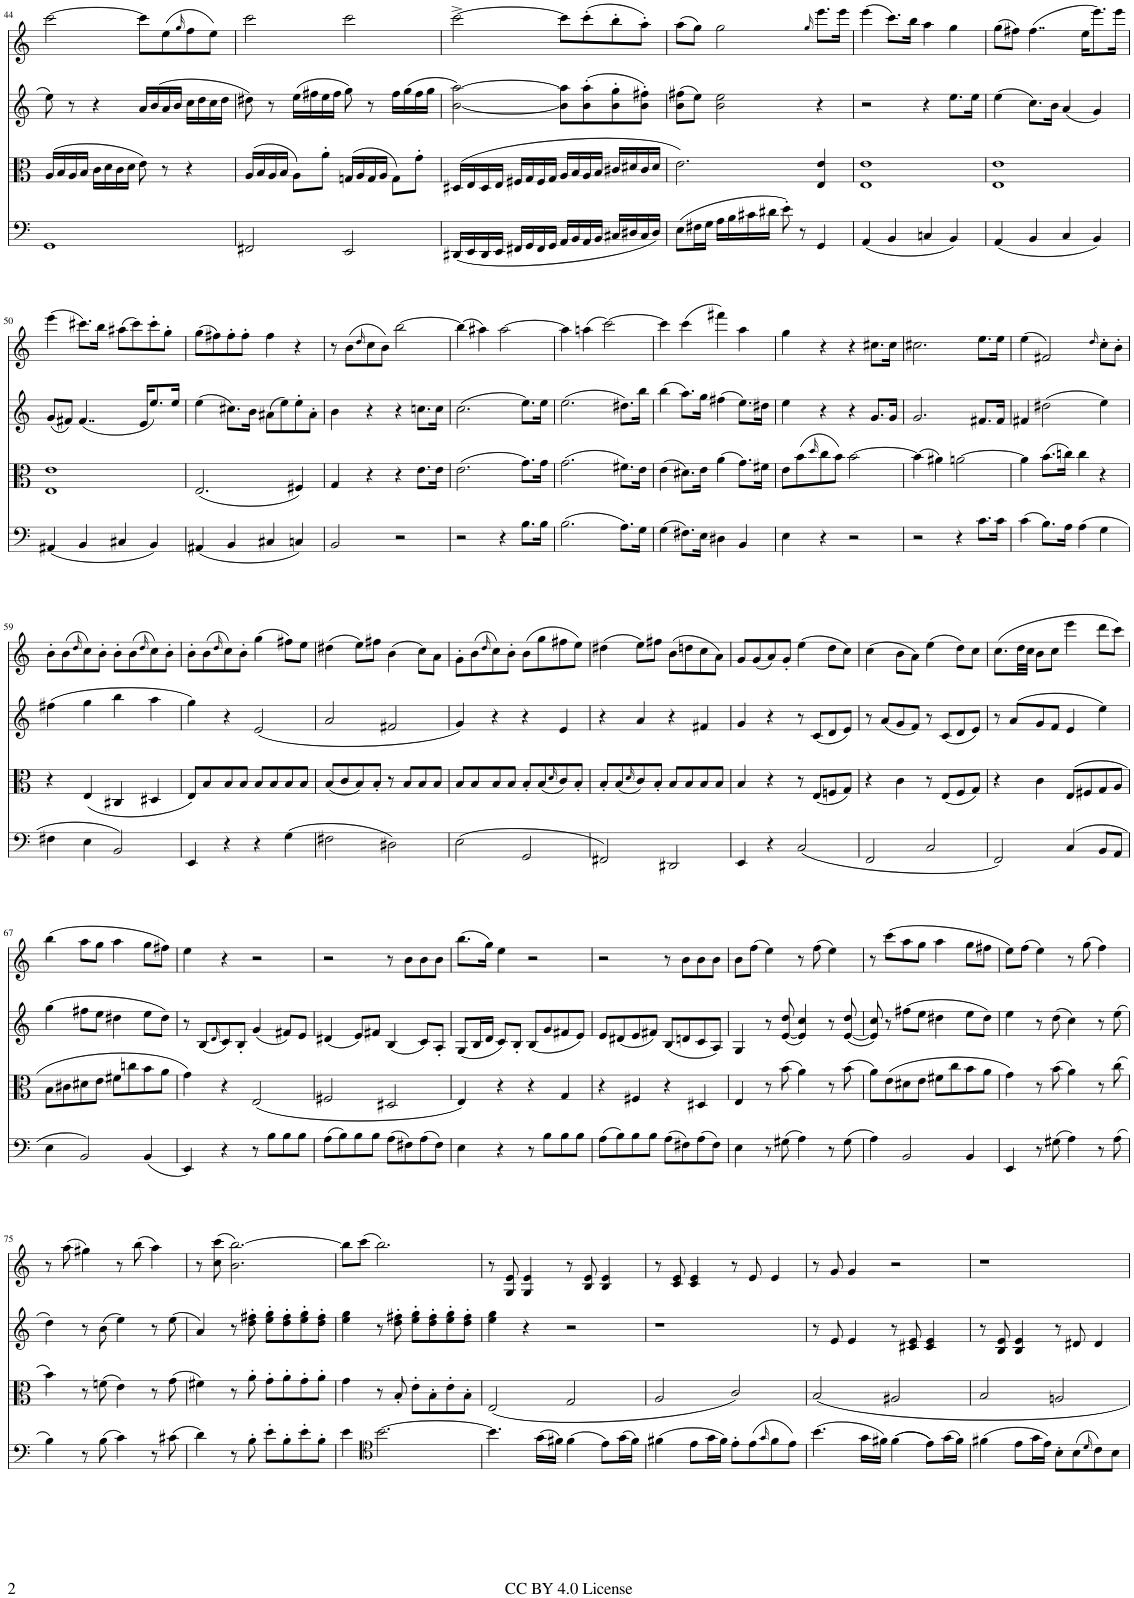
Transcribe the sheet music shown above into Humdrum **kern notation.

**kern	**kern	**kern	**kern
*part4	*part3	*part2	*part1
*staff4	*staff3	*staff2	*staff1
*I"Cello	*I"Viola	*I"Violin II	*I"Violin I
*	*I'Vla	*I'Vln	*I'Vln
!!LO:PB:g=z
*clefF4	*clefC3	*clefG2	*clefG2
*k[]	*k[]	*k[]	*k[]
*M4/4	*M4/4	*M4/4	*M4/4
*met(c)	*met(c)	*met(c)	*met(c)
=44	=44	=44	=44
1GG	(16A/LL	8ee\	[2ccc\
.	16B/	.	.
.	16A/	8r	.
.	16B/JJ	.	.
.	16c\LL	4r	.
.	16d\	.	.
.	16c\	.	.
.	16d\JJ	.	.
.	8e\)	16a/LL	8ccc\L]
.	.	(16b/	.
.	8r	16a/	(8ee\
.	.	16b/JJ	.
.	.	.	16qgg/
.	4r	16cc\LL	8ff\
.	.	16dd\	.
.	.	16cc\	8ee\J)
.	.	16dd\JJ	.
=45	=45	=45	=45
2FF#X/	(16A/LL	8dd#X\)	2ccc\
.	16B/	.	.
.	16A/	8r	.
.	16B/JJ	.	.
.	8A\L)	(16ee\LL	.
.	.	16ff#X\	.
.	8a'\J	16ee\	.
.	.	16ff#\JJ	.
2EE/	(16Gn/LL	8gg\)	2ccc\
.	16A/	.	.
.	16G/	8r	.
.	16A/JJ	.	.
.	8G\L)	16ff#\LL	.
.	.	(16gg\	.
.	8g'\J	16ff#\	.
.	.	16gg\JJ	.
=46	=46	=46	=46
(16DD#X/LL	(16D#X/LL	[2b\ [2aa\)	[2ccc^\
16EE/	16E/	.	.
16DD#/	16D#/	.	.
16EE/JJ	16E/JJ	.	.
16FF#X/LL	16F#X/LL	.	.
16GG/	16G/	.	.
16FF#/	16F#/	.	.
16GG/JJ	16G/JJ	.	.
16AA/LL	16A/LL	8b\] 8aa\]L	8ccc\L]
16BB/	16B/	.	.
16AA/	16A/	(8b\' 8aa\'	(8ccc'\
16BB/JJ	16B/JJ	.	.
16C#X/LL	16c#X/LL	8b\' 8gg\'	8bb'\
16D#X/	16d#X/	.	.
16C#/	16c#/	8b\' 8ff#X\'J)	8aa'\J)
16D#/JJ)	16d#/JJ	.	.
=47	=47	=47	=47
(8E\L	2.e\)	(8b\ 8ff#X\L	(8aa\L
16F#X\L	.	8ee\J)	8gg\J)
16G\JJ	.	.	.
16A\LL	.	2b\ 2ee\	2gg\
16B\	.	.	.
16c#X\	.	.	.
16d#X\JJ	.	.	.
8e'\)	.	.	.
8r	.	.	.
.	.	.	16qgg/
4GG/	4E/ 4e/	4r	8.eee\L
.	.	.	16eee\Jk
=48	=48	=48	=48
(4AA/	1E 1e	2r	(4eee\
4BB/	.	.	8.ccc\L)
.	.	.	16bb\Jk
4Cn/	.	4r	4aa\
4BB/)	.	8.ee\L	4gg\
.	.	16ee\Jk	.
=49	=49	=49	=49
(4AA/	1E 1e	(4ee\	(8gg\L
.	.	.	8ff#X\J)
4BB/	.	8.cc\L)	(4..ff#\
.	.	16b\Jk	.
4C/	.	(4a/	.
.	.	.	16ee\KL
4BB/)	.	4g/)	8.eee\)
.	.	.	16eee\Jk
!!LO:LB:g=z
=50	=50	=50	=50
(4AA#X/	1E 1e	(8g/L	(4eee\
.	.	8f#X/J)	.
4BB/	.	(4..f#/	8.ccc#X\L)
.	.	.	16bb\Jk
4C#X/	.	.	(8aa#X\L
.	.	.	8ccc#\)
.	.	16e/KL	.
4BB/)	.	8.ee/)	8ccc#'\
.	.	.	8gg'\J
.	.	16ee/Jk	.
=51	=51	=51	=51
(4AA#X/	(2.E/	(4ee\	(8gg\L
.	.	.	8ff#X\)
4BB/	.	8.cc#X\L)	8ff#'\
.	.	.	8ff#'\J
.	.	16b\Jk	.
4C#X/	.	(8a#X\L	4ff#\
.	.	8ee\)	.
4Cn/)	4F#X/)	8ee'\	4r
.	.	8a#'\J	.
=52	=52	=52	=52
2BB/	4G/	4b\	8r
.	.	.	(8b\L
.	.	.	16qdd/
.	4r	4r	8cc\
.	.	.	8b\J)
2r	4r	4r	[2bb\
.	8.e\L	8.ccn\L	.
.	16e\Jk	16cc\Jk	.
=53	=53	=53	=53
2r	(2.e\	(2.cc\	(4bb\]
.	.	.	4aa#X\)
4r	.	.	[2aa#\
8.B\L	8.g\L)	8.ee\L)	.
16B\Jk	16g\Jk	16ee\Jk	.
=54	=54	=54	=54
(2.B\	(2.g\	(2.ee\	4aa#\]
.	.	.	(4aan\
.	.	.	[2ccc\)
8.A\L)	8.f#X\L)	8.dd#X\L)	.
16G\Jk	16e\Jk	16bb\Jk	.
=55	=55	=55	=55
(4G\	(4e\	(4bb\	4ccc\]
8.F#X\L)	8.d#X\L)	8.aa\L)	(4ccc\
16E\Jk	16e\Jk	16gg\Jk	.
4D#X\	(4a\	(4ff#X\	4fff#X\)
4BB/	8.g\L)	8.ee\L)	4aa\
.	16f#X\Jk	16dd#X\Jk	.
=56	=56	=56	=56
4E\	8e\L	4ee\	4gg\
.	(8b\	.	.
.	16qdd/	.	.
4r	8cc\	4r	4r
.	8b\J)	.	.
2r	[2b\	4r	4r
.	.	8.g/L	8.cc#X\L
.	.	16g/Jk	16cc#\Jk
=57	=57	=57	=57
2r	(4b\]	2.g/	2.cc#X\
.	4a#X\)	.	.
4r	[2an\	.	.
8.c\L	.	8.f#X/L	8.ee\L
16c\Jk	.	16f#/Jk	16ee\Jk
=58	=58	=58	=58
(4c\	4a\]	4f#X/	(4ee\
8.B\L)	(8.b\L	(2dd#X\	2f#X/)
16A\Jk	16ccn\Jk)	.	.
(4A\	4cc\	.	.
.	.	.	16qdd/
4G\	4r	4ee\)	8cc'\L
.	.	.	8b'\J
!!LO:LB:g=z
=59	=59	=59	=59
4F#X\	4r	(4ff#X\	8b'\L
.	.	.	(8b\
.	.	.	16qdd/
4E\	(4E/	4gg\	8cc\)
.	.	.	8b'\J
2BB/)	4C#X/	4bb\	8b'\L
.	.	.	(8b\
.	.	.	16qdd/
.	4D#X/	4aa\	8cc\)
.	.	.	8b'\J
=60	=60	=60	=60
4EE/	8E/L)	4gg\)	8b'\L
.	8B/	.	(8b\
.	.	.	16qdd/
4r	8B/	4r	8cc\)
.	8B/J	.	8b'\J
4r	8B/L	(2e/	(4gg\
.	8B/	.	.
(4G\	8B/	.	8ff#X\L)
.	8B/J	.	8ee\J
=61	=61	=61	=61
2F#X\	(8B/L	2a/	(4dd#X\
.	8c/	.	.
.	8B/)	.	8ee\L)
.	8B'/J	.	8ff#X\J
2D#X\)	8r	2f#X/	(4b\
.	8B/L	.	.
.	8B/	.	8cc\L)
.	8B/J	.	8a\J
=62	=62	=62	=62
(2E\	8B/L	4g/)	8g'\L
.	8B/	.	(8b\
.	.	.	16qdd/
.	8B/	4r	8cc\)
.	8B/J	.	8b'\J
2GG/	8B'/L	4r	(8b\L
.	(8B/	.	8gg\
.	16qd/	.	.
.	8c/)	4e/	8ff#X\
.	8B'/J	.	8ee\J)
=63	=63	=63	=63
2FF#X/)	8B'/L	4r	(4dd#X\
.	(8B/	.	.
.	16qd/	.	.
.	8c/)	4a/	8ee\L)
.	8B'/J	.	8ff#X\J
2DD#X/	8B/L	4r	(8b\L
.	8B/	.	8ddn\
.	8B/	4f#X/	8cc\
.	8B/J	.	8a\J)
=64	=64	=64	=64
4EE/	4B/	4g/	8g/L
.	.	.	(8g/
4r	4r	4r	8a/)
.	.	.	8g'/J
(2C/	8r	8r	(4ee\
.	(8E/L	(8c/L	.
.	8Fn/	8d/	8dd\L
.	8G/J)	8e/J)	8cc\J)
=65	=65	=65	=65
2FF/	4r	8r	(4cc\
.	.	(8a/L	.
.	4c\	8g/	8b\L
.	.	8f/J)	8a\J)
2C/	8r	8r	(4ee\
.	(8E/L	(8c/L	.
.	8F/	8d/	8dd\L)
.	8G/J)	8e/J)	8cc\J
=66	=66	=66	=66
2FF/)	4r	8r	(8.cc\L
.	.	(8a/L	.
.	.	.	32dd\LL
.	.	.	32cc\JJJ
.	4c\	8g/	8b\L
.	.	8f/J	8cc\J
(4C/	(8E/L	4e/	4eee\
.	8F#X/	.	.
8BB/L	8G/	4ee\)	8ddd\L
8AA/J	8A/J	.	8ccc\J)
!!LO:LB:g=z
=67	=67	=67	=67
4E\	8B\L	(4gg\	(4bb\
.	8c#X\	.	.
2BB/)	8d#X\	8ff#X\L	8aa\L
.	8e\J	8ee\J	8gg\J
.	8f#X\L	4dd#X\	4aa\
.	8ccn\	.	.
(4BB/	8b\	8ee\L	8gg\L
.	8a\J	8dd#\J)	8ff#X\J)
=68	=68	=68	=68
4EE/)	4g\)	8r	4ee\
.	.	(8B/L	.
.	.	16qd/	.
4r	4r	8c/)	4r
.	.	8B'/J	.
8r	(2E/	(4g/	2r
8B\L	.	.	.
8B\	.	8f#X/L)	.
8B\J	.	8e/J	.
=69	=69	=69	=69
(8A\L	2F#X/	(4d#X/	2r
8B\)	.	.	.
8B\	.	8e/L)	.
8B\J	.	8f#X/J	.
(8A\L	2D#X/	(4B/	8r
8F#X\)	.	.	8b\L
(8A\	.	8c/L)	8b\
8F#\J)	.	8A'/J	8b\J
=70	=70	=70	=70
4E\	4E/)	(8G/L	(8.bb\L
.	.	16B/L	.
.	.	16d/JJ	16gg\Jk)
4r	4r	8c/L)	4ee\
.	.	8B'/J	.
8r	4r	(8B/L	2r
8B\L	.	8g/	.
8B\	4G/	8f#X/	.
8B\J	.	8e/J)	.
=71	=71	=71	=71
(8A\L	4r	8e/L	2r
8B\)	.	(8d#X/	.
8B\	4F#X/	8e/	.
8B\J	.	8f#X/J)	.
(8A\L	4r	(8B/L	8r
8F#X\)	.	8dn/	8b\L
(8A\	4D#X/	8c/	8b\
8F#\J)	.	8A/J)	8b\J
=72	=72	=72	=72
4E\	4E/	4G/	8b\L
.	.	.	(8ff\J
8r	8r	8r	4ee\)
(8G#X\	(8b\	([8e/ 8dd/	.
4A\)	4a\)	4e/] 4cc/)	8r
.	.	.	(8ff\
8r	8r	8r	4ee\)
(8G#\	(8b\	([8e/ 8dd/	.
=73	=73	=73	=73
4A\)	8a\L)	8e/] 8cc/)	8r
.	(8e\	8r	(8ccc\L
2BB/	8d#X\	(8ff#X\L	8aa\
.	8e\J	8ee\J	8gg\J
.	8f#X\L	4dd#X\	4aa\
.	8cc\	.	.
4BB/	8b\	8ee\L	8gg\L
.	8a\J	8dd#\J)	8ff#X\J
=74	=74	=74	=74
4EE/	4g\)	4ee\	8ee\L)
.	.	.	(8ff\J
8r	8r	8r	4ee\)
(8G#X\	(8b\	(8dd\	.
4A\)	4a\)	4cc\)	8r
.	.	.	(8gg\
8r	8r	8r	4ff\)
(8A\	(8cc\	(8ee\	.
!!LO:LB:g=z
=75	=75	=75	=75
4B\)	4b\)	4dd\)	8r
.	.	.	(8aa\
8r	8r	8r	4gg#X\)
(8B\	(8fn\	(8b\	.
4c\)	4e\)	4ee\)	8r
.	.	.	(8bb\
8r	8r	8r	4aa\)
(8c#X\	(8g\	(8ee\	.
=76	=76	=76	=76
4d\)	4f#X\)	4a/)	8r
.	.	.	(8cc\ 8ccc\
8r	8r	8r	2.b\ [2.bb\)
8B'\	8a'\	8dd\' 8ff#X\'	.
8e'\L	8g'\L	8ee\' 8gg\'L	.
8B'\	8a'\	8dd\' 8ff#\'	.
8e'\	8g'\	8ee\' 8gg\'	.
8B'\J	8a'\J	8dd\' 8ff#\'J	.
=77	=77	=77	=77
4e\	4g\	4ee\ 4gg\	8bb\L]
.	.	.	(8ccc\J
*clefC4	*	*	*
[2.b\	8r	8r	2.bb\)
.	8B'/	8dd\' 8ff#X\'	.
.	8e'\L	8ee\' 8gg\'L	.
.	8B'\	8dd\' 8ff#\'	.
.	8e'\	8ee\' 8gg\'	.
.	8B'\J	8dd\' 8ff#\'J	.
=78	=78	=78	=78
4.b\]	(2E/	4ee\ 4gg\	8r
.	.	.	8G/ 8e/
.	.	4r	4G/ 4e/
(16g\LL	.	.	.
16f#X\JJ)	.	.	.
(4f#\	2G/	2r	8r
.	.	.	8B/ 8e/
8e\L)	.	.	4B/ 4e/
(16g\L	.	.	.
16f#\JJ)	.	.	.
=79	=79	=79	=79
(4f#X\	2A/	1r	8r
.	.	.	8c/ 8e/
8e\L	.	.	4c/ 4e/
16g\L	.	.	.
16f#\JJ)	.	.	.
8e'\L	2c/)	.	8r
(8e\	.	.	8e/
16qg/	.	.	.
8f#\	.	.	4e/
8e\J)	.	.	.
=80	=80	=80	=80
(4.b\	2B/	8r	8r
.	.	8e/	8g/
.	.	4e/	4g/
16g\LL	.	.	.
16f#X\JJ)	.	.	.
((4f#\	2A#X/	8r	2r
.	.	8c#X/ 8e/	.
8e\L))	.	4c#/ 4e/	.
(16g\L	.	.	.
16f#\JJ)	.	.	.
=81	=81	=81	=81
(4f#X\	2B/	8r	1r
.	.	8B/ 8e/	.
8e\L	.	4B/ 4e/	.
16g\L	.	.	.
16e\JJ)	.	.	.
8B'\L	2An/	8r	.
(8B\	.	8d#X/	.
16qd/	.	.	.
8c\)	.	4d#/	.
8B\J	.	.	.
=	=	=	=
*-	*-	*-	*-
